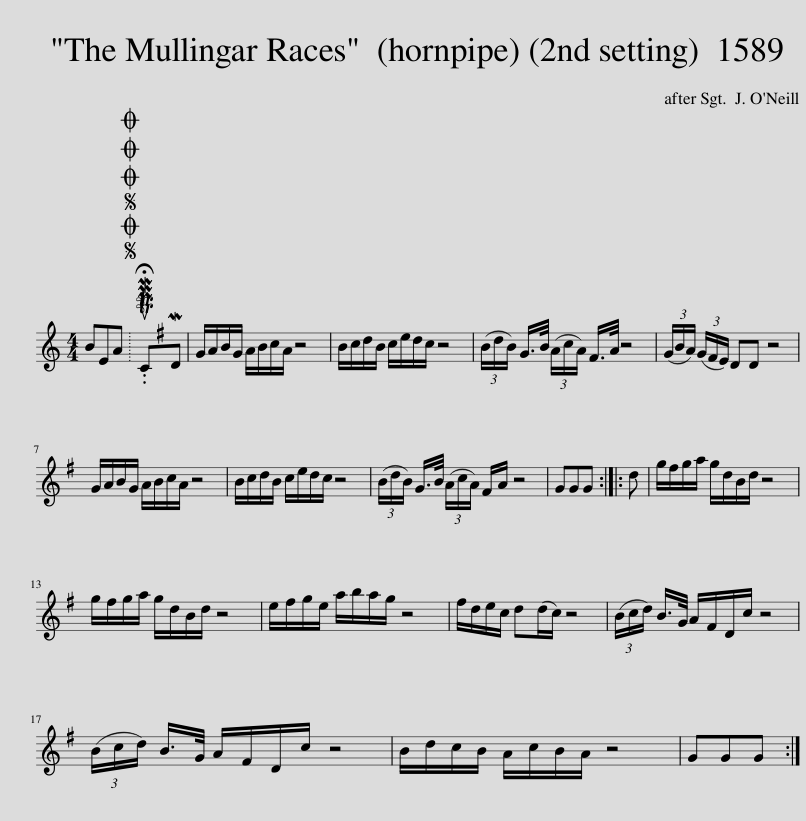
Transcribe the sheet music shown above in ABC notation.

X:1
L:1/8
M:4/4
I:linebreak $
K:C
V:1 treble
V:1
 BEA |SOSOOO .!fermata!PMTuCMD | G/A/B/G/ A/B/c/A/ z4 | B/c/d/B/ c/e/d/c/ z4 | (3(B/d/B/) G/>B/ (3(A/c/A/) ^F/>A/ z4 | %5
 (3(G/B/A/) (3(G/^F/E/) DD z4 |$ G/A/B/G/ A/B/c/A/ z4 | B/c/d/B/ c/e/d/c/ z4 | (3(B/d/B/) G/>B/ (3(A/c/A/) ^F/A/ z4 | GGG :: %10
 d | g/^f/g/a/ g/d/B/d/ z4 |$ g/^f/g/a/ g/d/B/d/ z4 | e/^f/g/e/ a/b/a/g/ z4 | ^f/d/e/c/ d(d/c/) z4 | %15
 (3(B/c/d/) B/>G/ A/^F/D/c/ z4 |$ (3(B/c/d/) B/>G/ A/^F/D/c/ z4 | B/d/c/B/ A/c/B/A/ z4 | GGG :| %19
